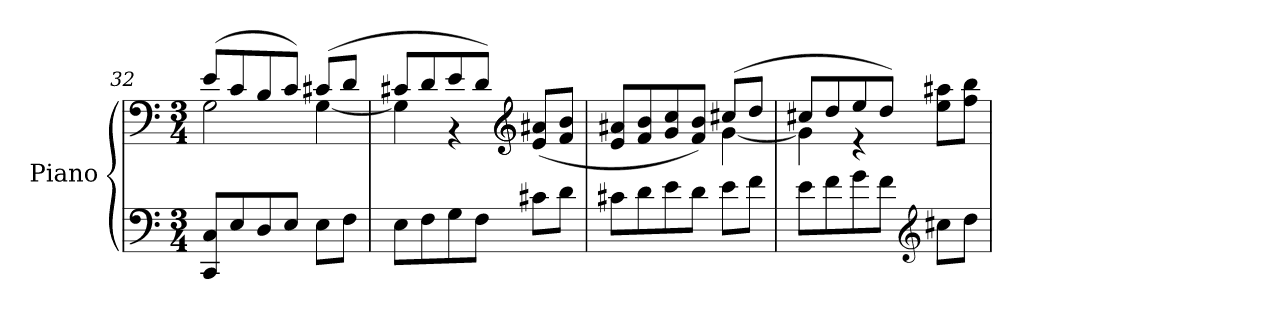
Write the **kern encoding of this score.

**kern	**kern
*part1	*part1
*staff2	*staff1
*I"Piano	*
*I'Pno.	*
*clefF4	*clefF4
*k[]	*k[]
*M3/4	*M3/4
=32	=32
*	*^
8CC/ 8C/L	(>8e/L	2G\
8E/	8c/	.
8D/	8B/	.
8E/J	8c/J)	.
8E\L	(>8c#X/L	[4G\
8F\J	8d/J	.
=33	=33	=33
8E\L	8c#X/L	4G\]
8F\	8d/	.
8G\	8e/	4r
8F\J	8d/J)	.
*	*clefG2	*
8c#X\L	(<8e/ 8a#X/L	4ryy
8d\J	8f/ 8b/J	.
=34	=34	=34
8c#X\L	8e/ 8a#X/L	2rcccyy
8d\	8f/ 8b/	.
8e\	8g/ 8cc/	.
8d\J	8f/ 8b/J)	.
8e\L	(>8cc#X/L	[4g\
8f\J	8dd/J	.
=35	=35	=35
8e\L	8cc#X/L	4g\]
8f\	8dd/	.
8g\	8ee/	4r
8f\J	8dd/J)	.
*clefG2	*	*
8cc#X\L	8ee\ 8aa#X\L	4ryy
8dd\J	8ff\ 8bb\J	.
*	*v	*v
=	=
*-	*-
